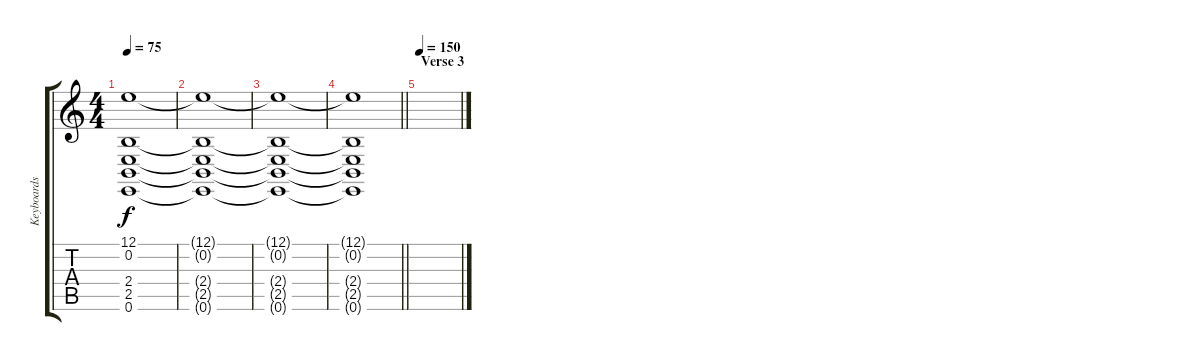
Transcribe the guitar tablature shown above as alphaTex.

\track ("Keyboards" "Keyboards") {instrument pad2warm}
\staff {score tabs}
\tuning (E4 B3 G3 D3 A2 E2) {hide}
\ts (4 4)
\tempo 75
\clef g2
\ks c
(12.1{t} 0.2{t} 2.4{t} 2.5{t} 0.6{t}).1{dy f} |
(12.1{t} 0.2{t} 2.4{t} 2.5{t} 0.6{t}).1 |
(12.1{t} 0.2{t} 2.4{t} 2.5{t} 0.6{t}).1 |
\barLineRight lightlight
(12.1{t} 0.2{t} 2.4{t} 2.5{t} 0.6{t}).1 |
\section ("" "Verse 3")
\tempo 150
